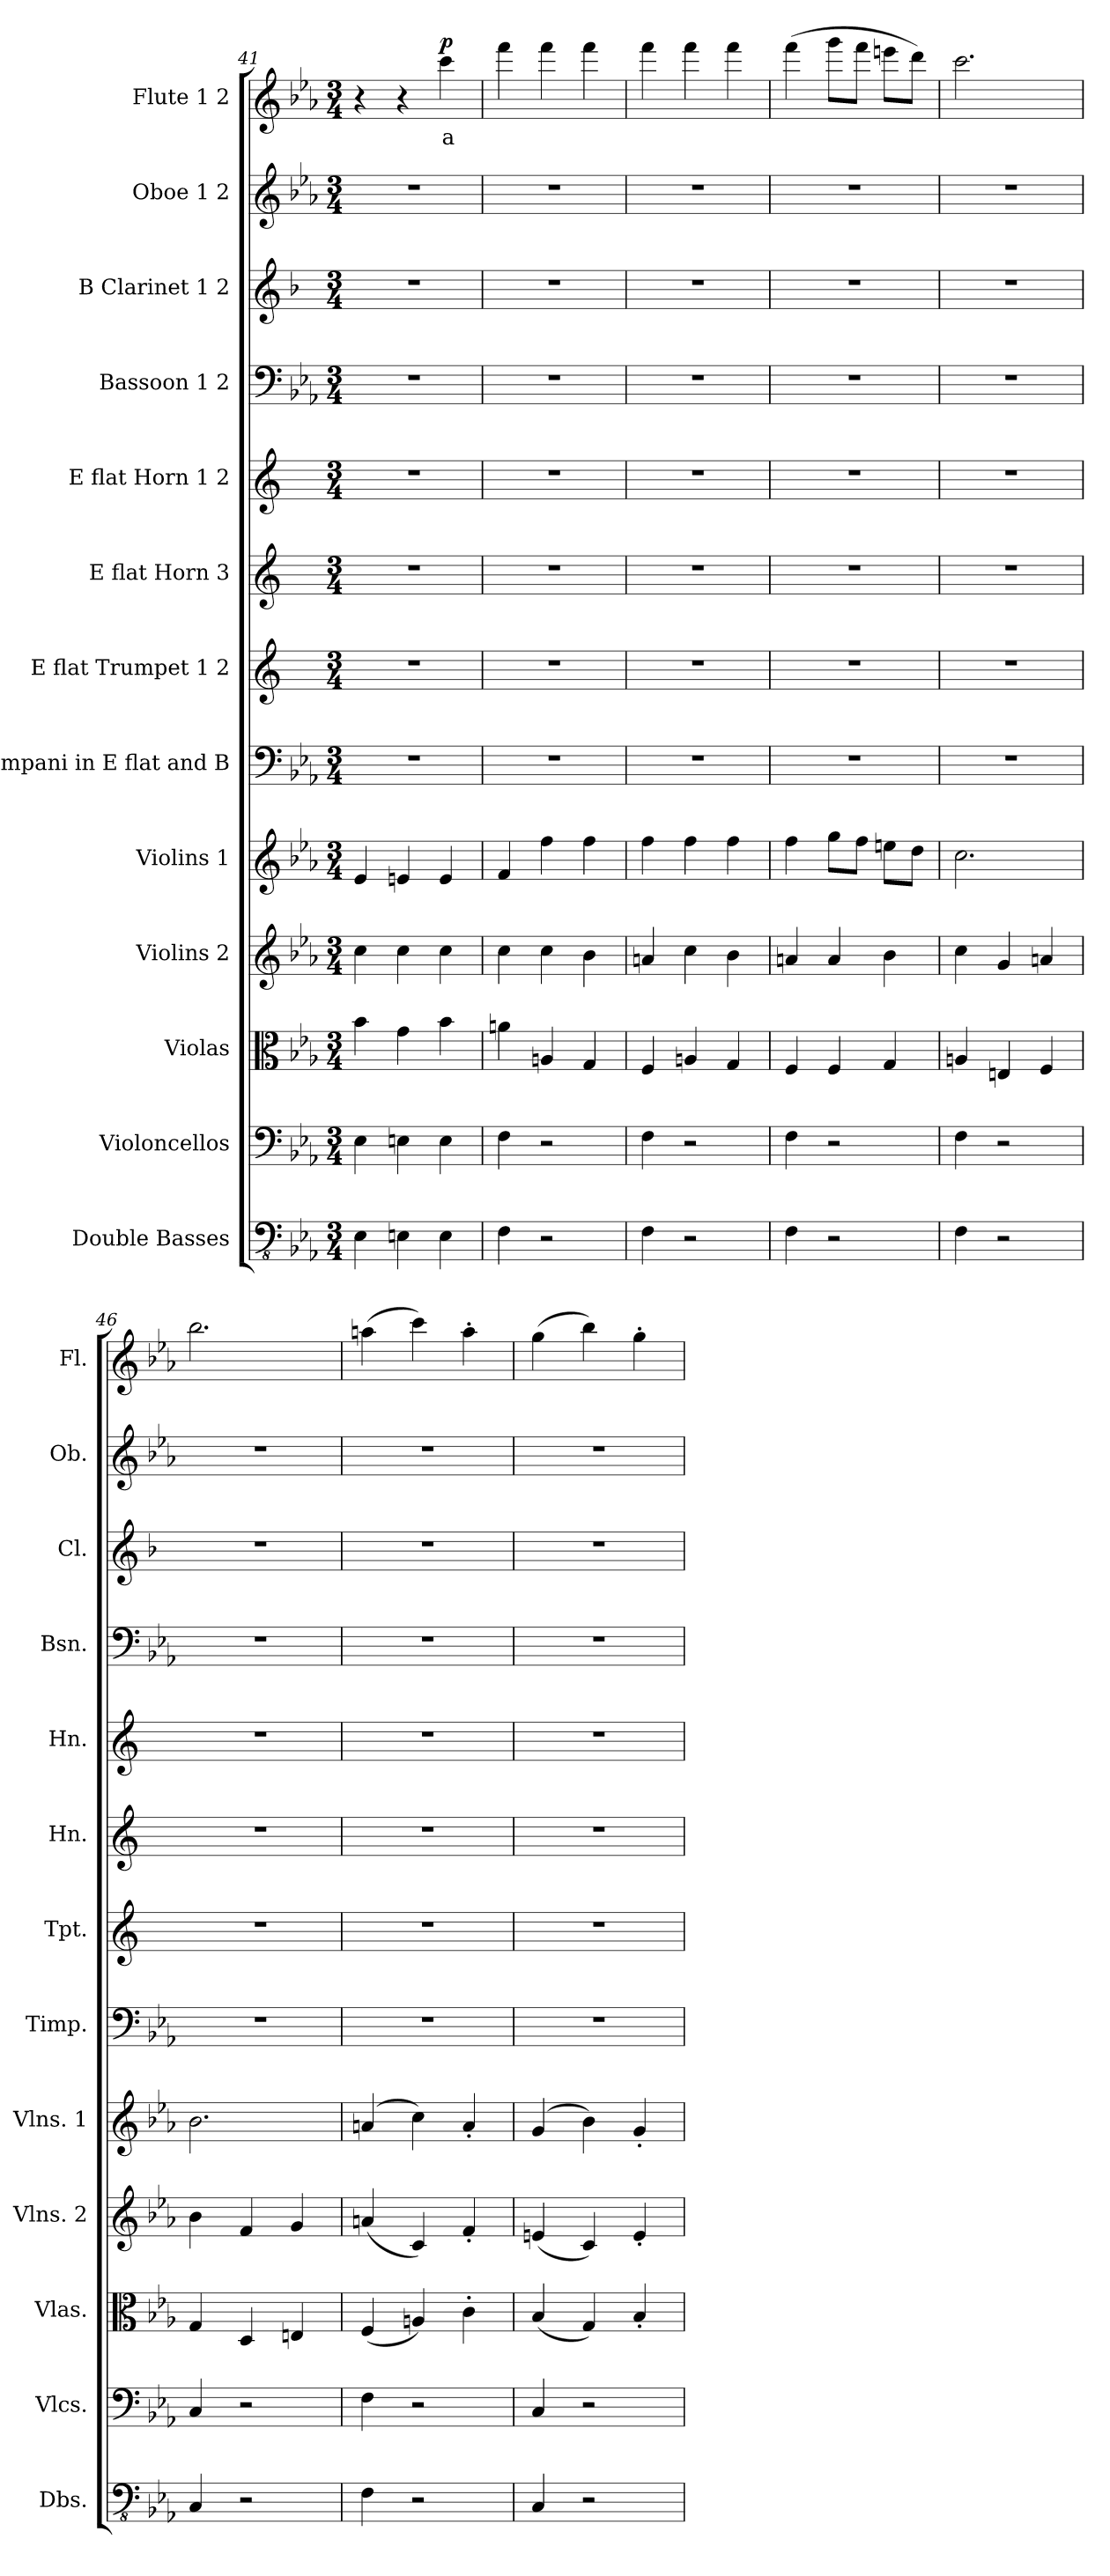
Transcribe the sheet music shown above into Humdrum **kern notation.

**kern	**kern	**kern	**kern	**kern	**kern	**kern	**kern	**kern	**kern	**kern	**kern	**kern	**text	**dynam
*part13	*part12	*part11	*part10	*part9	*part8	*part7	*part6	*part5	*part4	*part3	*part2	*part1	*part1	*part1
*staff13	*staff12	*staff11	*staff10	*staff9	*staff8	*staff7	*staff6	*staff5	*staff4	*staff3	*staff2	*staff1	*staff1	*staff1
*I"Double Basses	*I"Violoncellos	*I"Violas	*I"Violins 2	*I"Violins 1	*I"Timpani in E flat and B	*I"E flat Trumpet 1 2	*I"E flat Horn 3	*I"E flat Horn  1 2	*I"Bassoon 1 2	*I"B Clarinet 1 2	*I"Oboe 1 2	*I"Flute 1 2	*	*
*I'Dbs.	*I'Vlcs.	*I'Vlas.	*I'Vlns. 2	*I'Vlns. 1	*I'Timp.	*I'Tpt.	*I'Hn.	*I'Hn.	*I'Bsn.	*I'Cl.	*I'Ob.	*I'Fl.	*	*
*clefFv4	*clefF4	*clefC3	*clefG2	*clefG2	*clefF4	*clefG2	*clefG2	*clefG2	*clefF4	*clefG2	*clefG2	*clefG2	*	*
*	*	*	*	*	*	*ITrd-2c-3	*ITrd5c9	*ITrd5c9	*	*ITrd1c2	*	*	*	*
*k[b-e-a-]	*k[b-e-a-]	*k[b-e-a-]	*k[b-e-a-]	*k[b-e-a-]	*k[b-e-a-]	*k[b-e-a-]	*k[b-e-a-]	*k[b-e-a-]	*k[b-e-a-]	*k[b-e-a-]	*k[b-e-a-]	*k[b-e-a-]	*	*
*M3/4	*M3/4	*M3/4	*M3/4	*M3/4	*M3/4	*M3/4	*M3/4	*M3/4	*M3/4	*M3/4	*M3/4	*M3/4	*	*
=41	=41	=41	=41	=41	=41	=41	=41	=41	=41	=41	=41	=41	=41	=41
4EE-\	4E-\	4b-\	4cc\	4e-/	2.r	2.r	2.r	2.r	2.r	2.r	2.r	4r	.	.
4EEn\	4En\	4g\	4cc\	4en/	.	.	.	.	.	.	.	4r	.	.
!	!	!	!	!	!	!	!	!	!	!	!	!	!	!LO:DY:b
4EE\	4E\	4b-\	4cc\	4e/	.	.	.	.	.	.	.	4ccc\	a	p
=42	=42	=42	=42	=42	=42	=42	=42	=42	=42	=42	=42	=42	=42	=42
4FF\	4F\	4an\	4cc\	4f/	2.r	2.r	2.r	2.r	2.r	2.r	2.r	4fff\	.	.
2r	2r	4An/	4cc\	4ff\	.	.	.	.	.	.	.	4fff\	.	.
.	.	4G/	4b-\	4ff\	.	.	.	.	.	.	.	4fff\	.	.
=43	=43	=43	=43	=43	=43	=43	=43	=43	=43	=43	=43	=43	=43	=43
4FF\	4F\	4F/	4an/	4ff\	2.r	2.r	2.r	2.r	2.r	2.r	2.r	4fff\	.	.
2r	2r	4An/	4cc\	4ff\	.	.	.	.	.	.	.	4fff\	.	.
.	.	4G/	4b-\	4ff\	.	.	.	.	.	.	.	4fff\	.	.
=44	=44	=44	=44	=44	=44	=44	=44	=44	=44	=44	=44	=44	=44	=44
4FF\	4F\	4F/	4an/	4ff\	2.r	2.r	2.r	2.r	2.r	2.r	2.r	(>4fff\	.	.
2r	2r	4F/	4a/	8gg\L	.	.	.	.	.	.	.	8ggg\L	.	.
.	.	.	.	8ff\J	.	.	.	.	.	.	.	8fff\J	.	.
.	.	4G/	4b-\	8een\L	.	.	.	.	.	.	.	8eeen\L	.	.
.	.	.	.	8dd\J	.	.	.	.	.	.	.	8ddd\J)	.	.
=45	=45	=45	=45	=45	=45	=45	=45	=45	=45	=45	=45	=45	=45	=45
4FF\	4F\	4An/	4cc\	2.cc\	2.r	2.r	2.r	2.r	2.r	2.r	2.r	2.ccc\	.	.
2r	2r	4En/	4g/	.	.	.	.	.	.	.	.	.	.	.
.	.	4F/	4an/	.	.	.	.	.	.	.	.	.	.	.
=46	=46	=46	=46	=46	=46	=46	=46	=46	=46	=46	=46	=46	=46	=46
4CC/	4C/	4G/	4b-\	2.b-\	2.r	2.r	2.r	2.r	2.r	2.r	2.r	2.bb-\	.	.
2r	2r	4D/	4f/	.	.	.	.	.	.	.	.	.	.	.
.	.	4En/	4g/	.	.	.	.	.	.	.	.	.	.	.
=47	=47	=47	=47	=47	=47	=47	=47	=47	=47	=47	=47	=47	=47	=47
4FF\	4F\	(<4F/	(<4an/	(>4an/	2.r	2.r	2.r	2.r	2.r	2.r	2.r	(>4aan\	.	.
2r	2r	4An/)	4c/)	4cc\)	.	.	.	.	.	.	.	4ccc\)	.	.
.	.	4c'\	4f'/	4a'/	.	.	.	.	.	.	.	4aa'\	.	.
=48	=48	=48	=48	=48	=48	=48	=48	=48	=48	=48	=48	=48	=48	=48
4CC/	4C/	(<4B-/	(<4en/	(>4g/	2.r	2.r	2.r	2.r	2.r	2.r	2.r	(>4gg\	.	.
2r	2r	4G/)	4c/)	4b-\)	.	.	.	.	.	.	.	4bb-\)	.	.
.	.	4B-'/	4e'/	4g'/	.	.	.	.	.	.	.	4gg'\	.	.
=	=	=	=	=	=	=	=	=	=	=	=	=	=	=
*-	*-	*-	*-	*-	*-	*-	*-	*-	*-	*-	*-	*-	*-	*-
